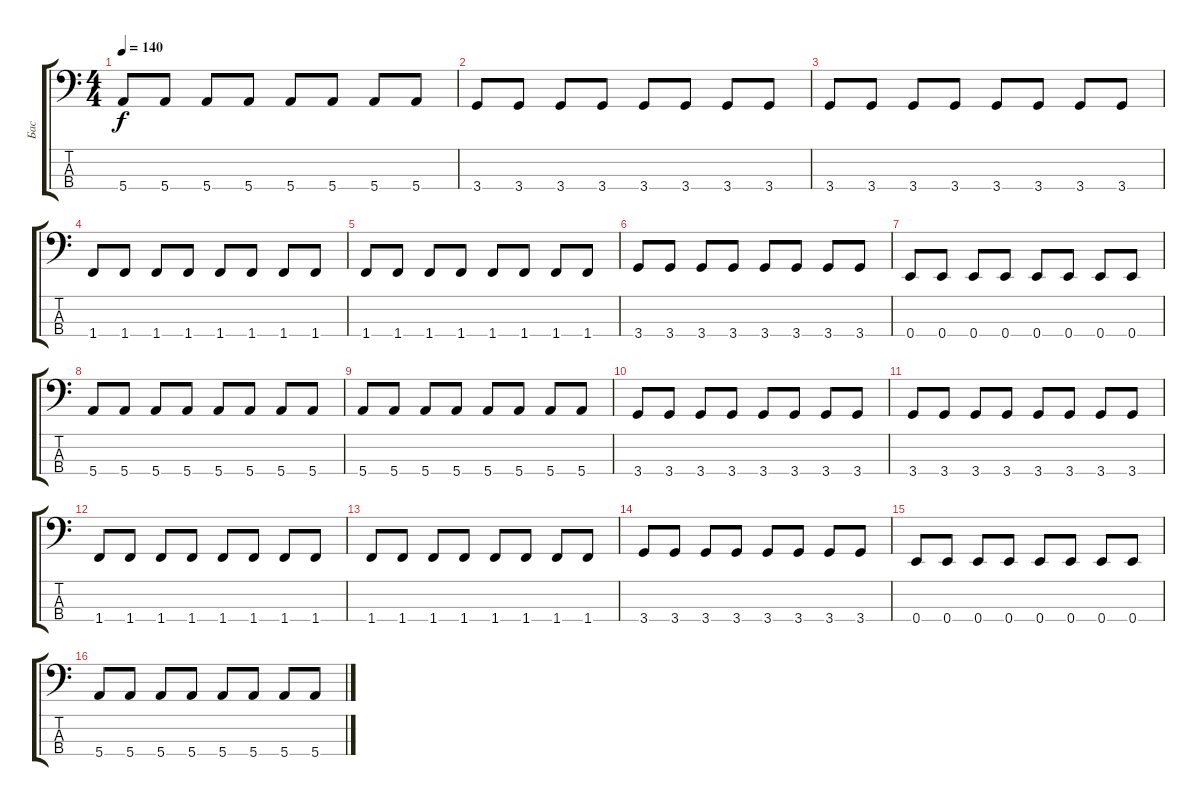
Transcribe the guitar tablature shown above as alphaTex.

\track ("Бас" "Бас") {instrument electricbassfinger}
\staff {score tabs}
\tuning (G2 D2 A1 E1) {hide}
\ts (4 4)
\tempo 140
\clef f4
\ks c
5.4.8{dy f} 5.4.8 5.4.8 5.4.8 5.4.8 5.4.8 5.4.8 5.4.8 |
3.4.8 3.4.8 3.4.8 3.4.8 3.4.8 3.4.8 3.4.8 3.4.8 |
3.4.8 3.4.8 3.4.8 3.4.8 3.4.8 3.4.8 3.4.8 3.4.8 |
1.4.8 1.4.8 1.4.8 1.4.8 1.4.8 1.4.8 1.4.8 1.4.8 |
1.4.8 1.4.8 1.4.8 1.4.8 1.4.8 1.4.8 1.4.8 1.4.8 |
3.4.8 3.4.8 3.4.8 3.4.8 3.4.8 3.4.8 3.4.8 3.4.8 |
0.4.8 0.4.8 0.4.8 0.4.8 0.4.8 0.4.8 0.4.8 0.4.8 |
5.4.8 5.4.8 5.4.8 5.4.8 5.4.8 5.4.8 5.4.8 5.4.8 |
5.4.8 5.4.8 5.4.8 5.4.8 5.4.8 5.4.8 5.4.8 5.4.8 |
3.4.8 3.4.8 3.4.8 3.4.8 3.4.8 3.4.8 3.4.8 3.4.8 |
3.4.8 3.4.8 3.4.8 3.4.8 3.4.8 3.4.8 3.4.8 3.4.8 |
1.4.8 1.4.8 1.4.8 1.4.8 1.4.8 1.4.8 1.4.8 1.4.8 |
1.4.8 1.4.8 1.4.8 1.4.8 1.4.8 1.4.8 1.4.8 1.4.8 |
3.4.8 3.4.8 3.4.8 3.4.8 3.4.8 3.4.8 3.4.8 3.4.8 |
0.4.8 0.4.8 0.4.8 0.4.8 0.4.8 0.4.8 0.4.8 0.4.8 |
5.4.8 5.4.8 5.4.8 5.4.8 5.4.8 5.4.8 5.4.8 5.4.8
